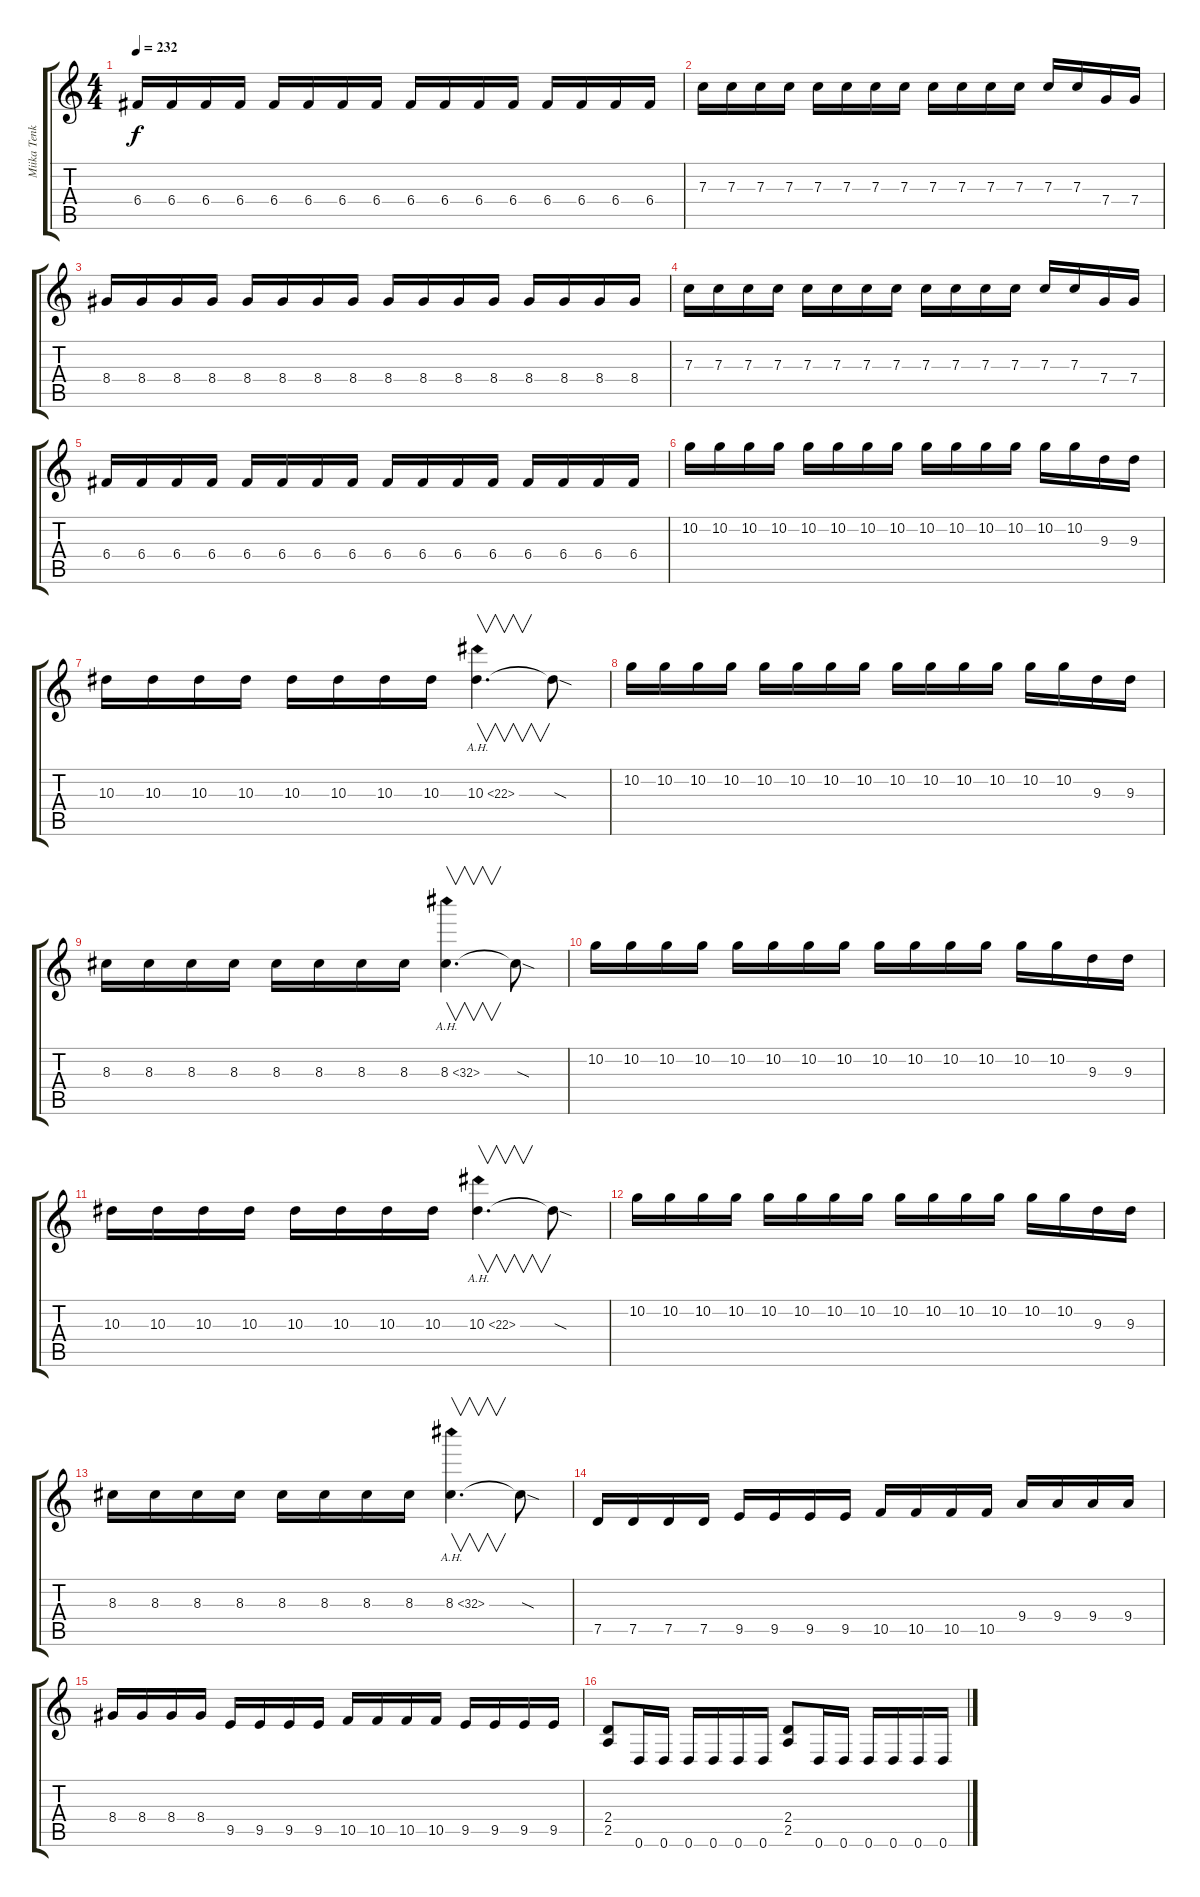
\track ("Miika Tenkula" "Miika Tenk") {instrument distortionguitar}
\staff {score tabs}
\tuning (D4 A3 F3 C3 G2 D2) {hide}
\ts (4 4)
\tempo 232
\clef g2
\ks c
6.4.16{dy f} 6.4.16 6.4.16 6.4.16 6.4.16 6.4.16 6.4.16 6.4.16 6.4.16 6.4.16 6.4.16 6.4.16 6.4.16 6.4.16 6.4.16 6.4.16 |
7.3.16 7.3.16 7.3.16 7.3.16 7.3.16 7.3.16 7.3.16 7.3.16 7.3.16 7.3.16 7.3.16 7.3.16 7.3.16 7.3.16 7.4.16 7.4.16 |
8.4.16 8.4.16 8.4.16 8.4.16 8.4.16 8.4.16 8.4.16 8.4.16 8.4.16 8.4.16 8.4.16 8.4.16 8.4.16 8.4.16 8.4.16 8.4.16 |
7.3.16 7.3.16 7.3.16 7.3.16 7.3.16 7.3.16 7.3.16 7.3.16 7.3.16 7.3.16 7.3.16 7.3.16 7.3.16 7.3.16 7.4.16 7.4.16 |
6.4.16 6.4.16 6.4.16 6.4.16 6.4.16 6.4.16 6.4.16 6.4.16 6.4.16 6.4.16 6.4.16 6.4.16 6.4.16 6.4.16 6.4.16 6.4.16 |
10.2.16 10.2.16 10.2.16 10.2.16 10.2.16 10.2.16 10.2.16 10.2.16 10.2.16 10.2.16 10.2.16 10.2.16 10.2.16 10.2.16 9.3.16 9.3.16 |
10.3.16 10.3.16 10.3.16 10.3.16 10.3.16 10.3.16 10.3.16 10.3.16 10.3{ah 12}.4{v d} 10.3{sod t}.8 |
10.2.16 10.2.16 10.2.16 10.2.16 10.2.16 10.2.16 10.2.16 10.2.16 10.2.16 10.2.16 10.2.16 10.2.16 10.2.16 10.2.16 9.3.16 9.3.16 |
8.3.16 8.3.16 8.3.16 8.3.16 8.3.16 8.3.16 8.3.16 8.3.16 8.3{ah 24}.4{v d} 8.3{sod t}.8 |
10.2.16 10.2.16 10.2.16 10.2.16 10.2.16 10.2.16 10.2.16 10.2.16 10.2.16 10.2.16 10.2.16 10.2.16 10.2.16 10.2.16 9.3.16 9.3.16 |
10.3.16 10.3.16 10.3.16 10.3.16 10.3.16 10.3.16 10.3.16 10.3.16 10.3{ah 12}.4{v d} 10.3{sod t}.8 |
10.2.16 10.2.16 10.2.16 10.2.16 10.2.16 10.2.16 10.2.16 10.2.16 10.2.16 10.2.16 10.2.16 10.2.16 10.2.16 10.2.16 9.3.16 9.3.16 |
8.3.16 8.3.16 8.3.16 8.3.16 8.3.16 8.3.16 8.3.16 8.3.16 8.3{ah 24}.4{v d} 8.3{sod t}.8 |
7.5.16 7.5.16 7.5.16 7.5.16 9.5.16 9.5.16 9.5.16 9.5.16 10.5.16 10.5.16 10.5.16 10.5.16 9.4.16 9.4.16 9.4.16 9.4.16 |
8.4.16 8.4.16 8.4.16 8.4.16 9.5.16 9.5.16 9.5.16 9.5.16 10.5.16 10.5.16 10.5.16 10.5.16 9.5.16 9.5.16 9.5.16 9.5.16 |
(2.4 2.5).8 0.6.16 0.6.16 0.6.16 0.6.16 0.6.16 0.6.16 (2.4 2.5).8 0.6.16 0.6.16 0.6.16 0.6.16 0.6.16 0.6.16
